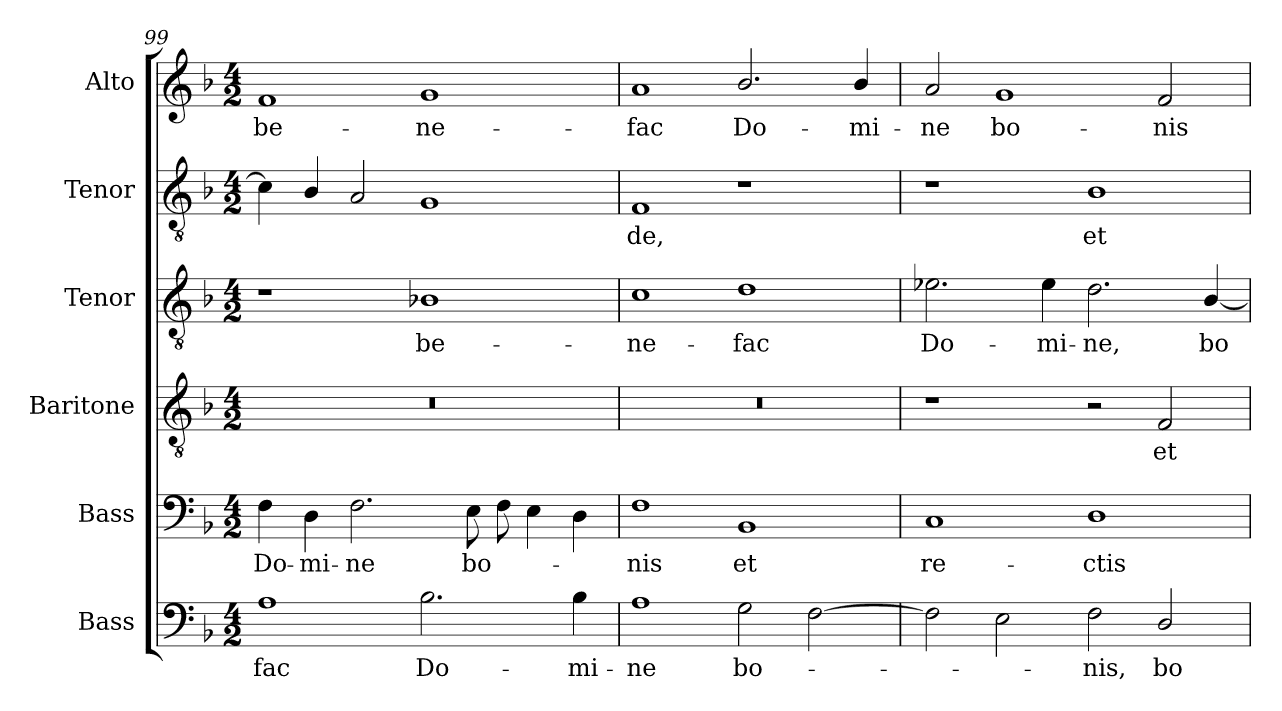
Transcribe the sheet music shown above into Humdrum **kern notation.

**kern	**text	**kern	**text	**kern	**text	**kern	**text	**kern	**text	**kern	**text
*part6	*part6	*part5	*part5	*part4	*part4	*part3	*part3	*part2	*part2	*part1	*part1
*staff6	*staff6	*staff5	*staff5	*staff4	*staff4	*staff3	*staff3	*staff2	*staff2	*staff1	*staff1
*I"Bass	*	*I"Bass	*	*I"Baritone	*	*I"Tenor	*	*I"Tenor	*	*I"Alto	*
*I'B.	*	*I'B.	*	*	*	*I'T.	*	*I'T.	*	*I'A.	*
*clefF4	*	*clefF4	*	*clefGv2	*	*clefGv2	*	*clefGv2	*	*clefG2	*
*	*	*	*	*ITrd7c12	*	*ITrd7c12	*	*ITrd7c12	*	*	*
*k[b-]	*	*k[b-]	*	*k[b-]	*	*k[b-]	*	*k[b-]	*	*k[b-]	*
*F:	*	*F:	*	*F:	*	*F:	*	*F:	*	*F:	*
*M4/2	*	*M4/2	*	*M4/2	*	*M4/2	*	*M4/2	*	*M4/2	*
=99	=99	=99	=99	=99	=99	=99	=99	=99	=99	=99	=99
!	!LO:LY:b:color=#000000	!	!	!	!	!	!	!	!	!	!
!	!	!	!LO:LY:b:color=#000000	!LO:N:vis=1	!	!	!	!	!	!	!
!	!	!	!	!	!	!	!	!	!	!	!LO:LY:b:color=#000000
1Ai	-fac	4Fi\	Do-	0r	.	1r	.	4Ci\]	.	1fi	be-
!	!	!	!LO:LY:b:color=#000000	!	!	!	!	!	!	!	!
.	.	4Di\	-mi-	.	.	.	.	4BB-i/	.	.	.
!	!	!	!LO:LY:b:color=#000000	!	!	!	!	!	!	!	!
.	.	2.Fi\	-ne	.	.	.	.	2AAi/	.	.	.
!	!LO:LY:b:color=#000000	!	!	!	!	!	!	!	!	!	!
!	!	!	!	!	!	!	!LO:LY:b:color=#000000	!	!	!	!
!	!	!	!	!	!	!	!	!	!	!	!LO:LY:b:color=#000000
2.B-i\	Do-	.	.	.	.	1BB-Xi	be-	1GGi	.	1gi	-ne-
!	!	!	!LO:LY:b:color=#000000	!	!	!	!	!	!	!	!
.	.	8Ei\	bo-	.	.	.	.	.	.	.	.
.	.	8Fi\	.	.	.	.	.	.	.	.	.
.	.	4Ei\	.	.	.	.	.	.	.	.	.
!	!LO:LY:b:color=#000000	!	!	!	!	!	!	!	!	!	!
4B-i\	-mi-	4Di\	.	.	.	.	.	.	.	.	.
=100	=100	=100	=100	=100	=100	=100	=100	=100	=100	=100	=100
!	!LO:LY:b:color=#000000	!	!	!	!	!	!	!	!	!	!
!	!	!	!LO:LY:b:color=#000000	!LO:N:vis=1	!	!	!	!	!	!	!
!	!	!	!	!	!	!	!LO:LY:b:color=#000000	!	!	!	!
!	!	!	!	!	!	!	!	!	!LO:LY:b:color=#000000	!	!
!	!	!	!	!	!	!	!	!	!	!	!LO:LY:b:color=#000000
1Ai	-ne	1Fi	-nis	0r	.	1Ci	-ne-	1FFi	-de,	1ai	-fac
!	!LO:LY:b:color=#000000	!	!	!	!	!	!	!	!	!	!
!	!	!	!LO:LY:b:color=#000000	!	!	!	!	!	!	!	!
!	!	!	!	!	!	!	!LO:LY:b:color=#000000	!	!	!	!
!	!	!	!	!	!	!	!	!	!	!	!LO:LY:b:color=#000000
2Gi\	bo-	1BB-i	et	.	.	1Di	-fac	1r	.	2.b-i/	Do-
[2Fi\	.	.	.	.	.	.	.	.	.	.	.
!	!	!	!	!	!	!	!	!	!	!	!LO:LY:b:color=#000000
.	.	.	.	.	.	.	.	.	.	4b-i/	-mi-
=101	=101	=101	=101	=101	=101	=101	=101	=101	=101	=101	=101
!	!	!	!LO:LY:b:color=#000000	!	!	!	!	!	!	!	!
!	!	!	!	!	!	!	!LO:LY:b:color=#000000	!	!	!	!
!	!	!	!	!	!	!	!	!	!	!	!LO:LY:b:color=#000000
2Fi\]	.	1Ci	re-	1r	.	2.E-Xi\	Do-	1r	.	2ai/	-ne
!	!	!	!	!	!	!	!	!	!	!	!LO:LY:b:color=#000000
2Ei\	.	.	.	.	.	.	.	.	.	1gi	bo-
!	!	!	!	!	!	!	!LO:LY:b:color=#000000	!	!	!	!
.	.	.	.	.	.	4E-i\	-mi-	.	.	.	.
!	!LO:LY:b:color=#000000	!	!	!	!	!	!	!	!	!	!
!	!	!	!LO:LY:b:color=#000000	!	!	!	!	!	!	!	!
!	!	!	!	!	!	!	!LO:LY:b:color=#000000	!	!	!	!
!	!	!	!	!	!	!	!	!	!LO:LY:b:color=#000000	!	!
2Fi\	-nis,	1Di	-ctis	2r	.	2.Di\	-ne,	1BB-i	et	.	.
!	!LO:LY:b:color=#000000	!	!	!	!	!	!	!	!	!	!
!	!	!	!	!	!LO:LY:b:color=#000000	!	!	!	!	!	!
!	!	!	!	!	!	!	!	!	!	!	!LO:LY:b:color=#000000
2Di/	bo-	.	.	2FFi/	et	.	.	.	.	2fi/	-nis
!	!	!	!	!	!	!	!LO:LY:b:color=#000000	!	!	!	!
.	.	.	.	.	.	[4BB-i/	bo-	.	.	.	.
=	=	=	=	=	=	=	=	=	=	=	=
*-	*-	*-	*-	*-	*-	*-	*-	*-	*-	*-	*-
